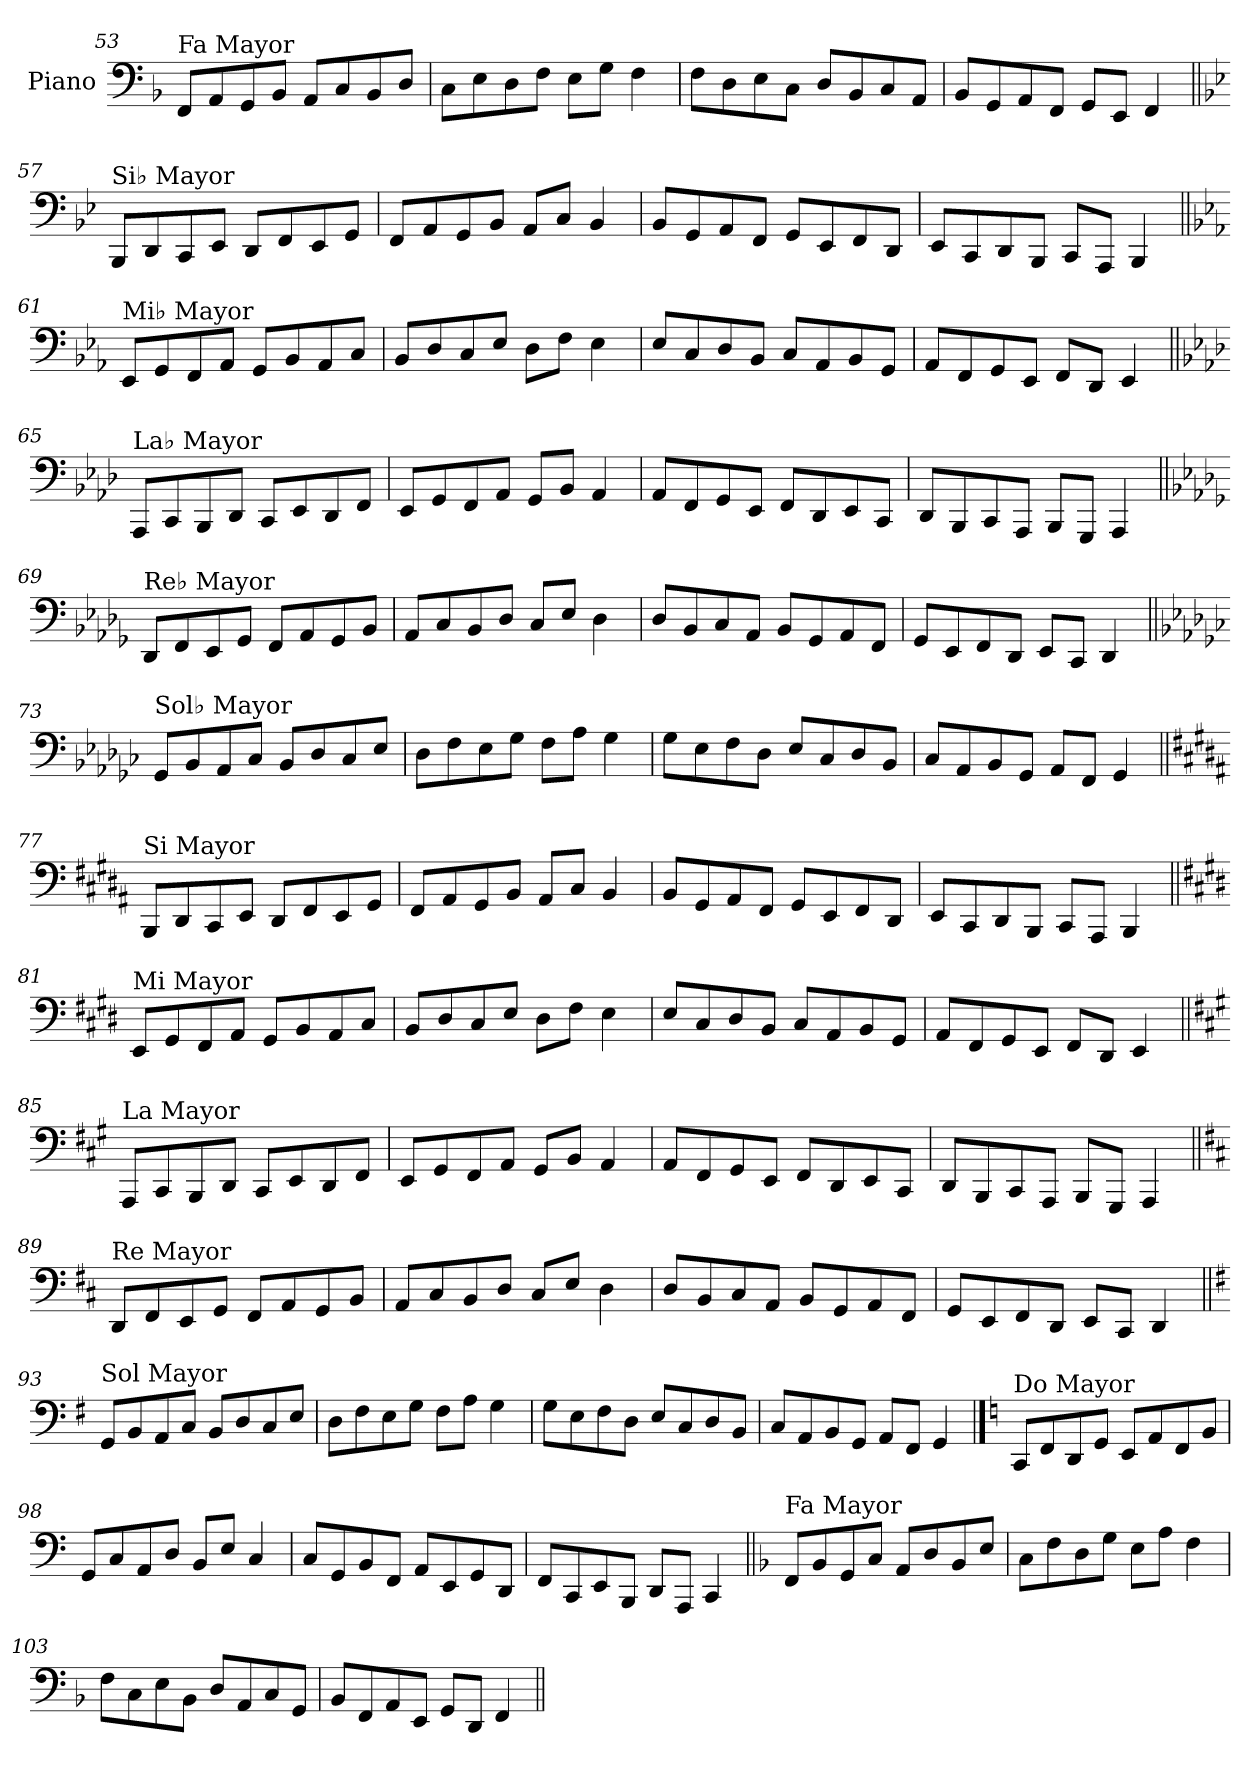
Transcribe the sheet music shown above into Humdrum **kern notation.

**kern
*part1
*staff1
*I"Piano
*I'Pno.
!!LO:LB:g=z
*clefF4
*k[b-]
=53
!LO:TX:a:t=Fa Mayor
8FF/L
8AA/
8GG/
8BB-/J
8AA/L
8C/
8BB-/
8D/J
=54
8C\L
8E\
8D\
8F\J
8E\L
8G\J
4F\
=55
8F\L
8D\
8E\
8C\J
8D/L
8BB-/
8C/
8AA/J
=56
8BB-/L
8GG/
8AA/
8FF/J
8GG/L
8EE/J
4FF/
!!LO:LB:g=z
=57||
*k[b-e-]
!LO:TX:a:t=Si♭ Mayor
8BBB-/L
8DD/
8CC/
8EE-/J
8DD/L
8FF/
8EE-/
8GG/J
=58
8FF/L
8AA/
8GG/
8BB-/J
8AA/L
8C/J
4BB-/
=59
8BB-/L
8GG/
8AA/
8FF/J
8GG/L
8EE-/
8FF/
8DD/J
=60
8EE-/L
8CC/
8DD/
8BBB-/J
8CC/L
8AAA/J
4BBB-/
!!LO:LB:g=z
=61||
*k[b-e-a-]
!LO:TX:a:t=Mi♭ Mayor
8EE-/L
8GG/
8FF/
8AA-/J
8GG/L
8BB-/
8AA-/
8C/J
=62
8BB-/L
8D/
8C/
8E-/J
8D\L
8F\J
4E-\
=63
8E-/L
8C/
8D/
8BB-/J
8C/L
8AA-/
8BB-/
8GG/J
=64
8AA-/L
8FF/
8GG/
8EE-/J
8FF/L
8DD/J
4EE-/
!!LO:LB:g=z
=65||
*k[b-e-a-d-]
!LO:TX:a:t=La♭ Mayor
8AAA-/L
8CC/
8BBB-/
8DD-/J
8CC/L
8EE-/
8DD-/
8FF/J
=66
8EE-/L
8GG/
8FF/
8AA-/J
8GG/L
8BB-/J
4AA-/
=67
8AA-/L
8FF/
8GG/
8EE-/J
8FF/L
8DD-/
8EE-/
8CC/J
=68
8DD-/L
8BBB-/
8CC/
8AAA-/J
8BBB-/L
8GGG/J
4AAA-/
!!LO:LB:g=z
=69||
*k[b-e-a-d-g-]
!LO:TX:a:t=Re♭ Mayor
8DD-/L
8FF/
8EE-/
8GG-/J
8FF/L
8AA-/
8GG-/
8BB-/J
=70
8AA-/L
8C/
8BB-/
8D-/J
8C/L
8E-/J
4D-\
=71
8D-/L
8BB-/
8C/
8AA-/J
8BB-/L
8GG-/
8AA-/
8FF/J
=72
8GG-/L
8EE-/
8FF/
8DD-/J
8EE-/L
8CC/J
4DD-/
!!LO:LB:g=z
=73||
*k[b-e-a-d-g-c-]
!LO:TX:a:t=Sol♭ Mayor
8GG-/L
8BB-/
8AA-/
8C-/J
8BB-/L
8D-/
8C-/
8E-/J
=74
8D-\L
8F\
8E-\
8G-\J
8F\L
8A-\J
4G-\
=75
8G-\L
8E-\
8F\
8D-\J
8E-/L
8C-/
8D-/
8BB-/J
=76
8C-/L
8AA-/
8BB-/
8GG-/J
8AA-/L
8FF/J
4GG-/
!!LO:LB:g=z
=77||
*k[f#c#g#d#a#]
!LO:TX:a:t=Si Mayor
8BBB/L
8DD#/
8CC#/
8EE/J
8DD#/L
8FF#/
8EE/
8GG#/J
=78
8FF#/L
8AA#/
8GG#/
8BB/J
8AA#/L
8C#/J
4BB/
=79
8BB/L
8GG#/
8AA#/
8FF#/J
8GG#/L
8EE/
8FF#/
8DD#/J
=80
8EE/L
8CC#/
8DD#/
8BBB/J
8CC#/L
8AAA#/J
4BBB/
!!LO:LB:g=z
=81||
*k[f#c#g#d#]
!LO:TX:a:t=Mi Mayor
8EE/L
8GG#/
8FF#/
8AA/J
8GG#/L
8BB/
8AA/
8C#/J
=82
8BB/L
8D#/
8C#/
8E/J
8D#\L
8F#\J
4E\
=83
8E/L
8C#/
8D#/
8BB/J
8C#/L
8AA/
8BB/
8GG#/J
=84
8AA/L
8FF#/
8GG#/
8EE/J
8FF#/L
8DD#/J
4EE/
!!LO:LB:g=z
=85||
*k[f#c#g#]
!LO:TX:a:t=La Mayor
8AAA/L
8CC#/
8BBB/
8DD/J
8CC#/L
8EE/
8DD/
8FF#/J
=86
8EE/L
8GG#/
8FF#/
8AA/J
8GG#/L
8BB/J
4AA/
=87
8AA/L
8FF#/
8GG#/
8EE/J
8FF#/L
8DD/
8EE/
8CC#/J
=88
8DD/L
8BBB/
8CC#/
8AAA/J
8BBB/L
8GGG#/J
4AAA/
!!LO:LB:g=z
=89||
*k[f#c#]
!LO:TX:a:t=Re Mayor
8DD/L
8FF#/
8EE/
8GG/J
8FF#/L
8AA/
8GG/
8BB/J
=90
8AA/L
8C#/
8BB/
8D/J
8C#/L
8E/J
4D\
=91
8D/L
8BB/
8C#/
8AA/J
8BB/L
8GG/
8AA/
8FF#/J
=92
8GG/L
8EE/
8FF#/
8DD/J
8EE/L
8CC#/J
4DD/
!!LO:LB:g=z
=93||
*k[f#]
!LO:TX:a:t=Sol Mayor
8GG/L
8BB/
8AA/
8C/J
8BB/L
8D/
8C/
8E/J
=94
8D\L
8F#\
8E\
8G\J
8F#\L
8A\J
4G\
=95
8G\L
8E\
8F#\
8D\J
8E/L
8C/
8D/
8BB/J
=96
8C/L
8AA/
8BB/
8GG/J
8AA/L
8FF#/J
4GG/
!!LO:PB:g=z
==97
*k[]
!LO:TX:a:t=Do Mayor
8CC/L
8FF/
8DD/
8GG/J
8EE/L
8AA/
8FF/
8BB/J
=98
8GG/L
8C/
8AA/
8D/J
8BB/L
8E/J
4C/
=99
8C/L
8GG/
8BB/
8FF/J
8AA/L
8EE/
8GG/
8DD/J
=100
8FF/L
8CC/
8EE/
8BBB/J
8DD/L
8AAA/J
4CC/
!!LO:LB:g=z
=101||
*k[b-]
!LO:TX:a:t=Fa Mayor
8FF/L
8BB-/
8GG/
8C/J
8AA/L
8D/
8BB-/
8E/J
=102
8C\L
8F\
8D\
8G\J
8E\L
8A\J
4F\
=103
8F\L
8C\
8E\
8BB-\J
8D/L
8AA/
8C/
8GG/J
=104
8BB-/L
8FF/
8AA/
8EE/J
8GG/L
8DD/J
4FF/
=||
*-
